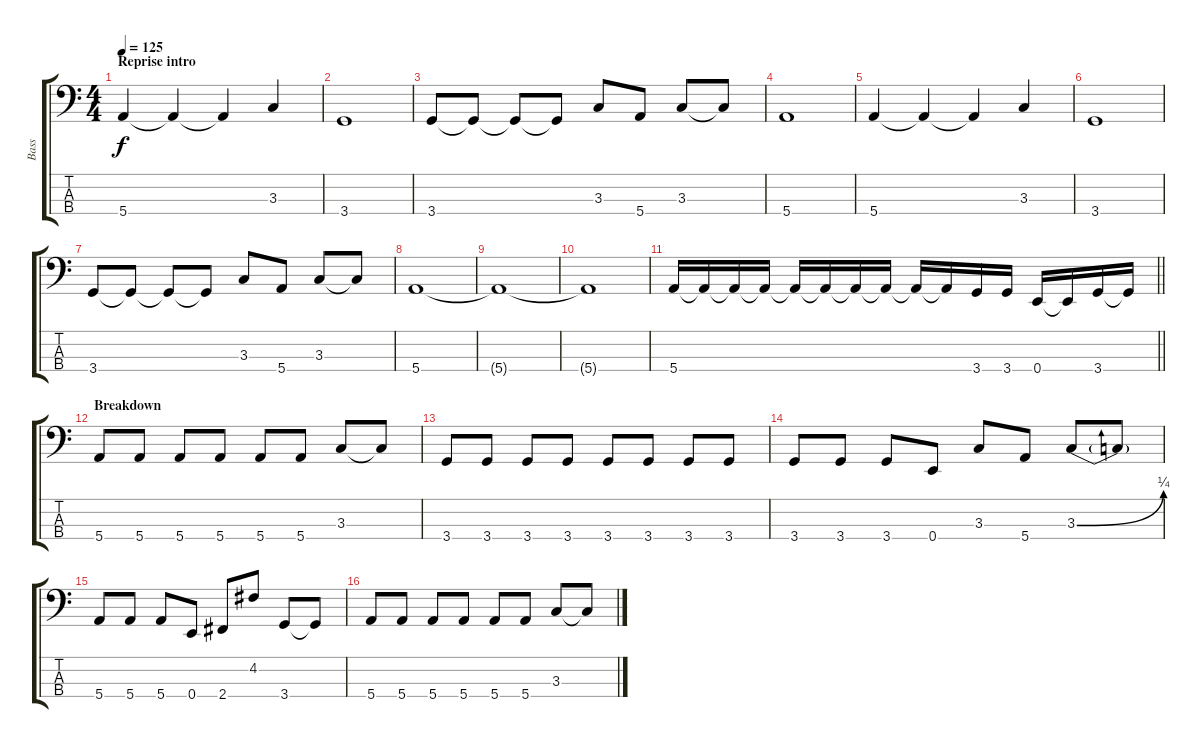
\track ("Bass" "Bass") {instrument electricbasspick}
\staff {score tabs}
\tuning (G2 D2 A1 E1) {hide}
\ts (4 4)
\section ("" "Reprise intro")
\tempo 125
\clef f4
\ks c
5.4.4{dy f} 5.4{t}.4 5.4{t}.4 3.3.4 |
3.4.1 |
3.4.8 3.4{t}.8 3.4{t}.8 3.4{t}.8 3.3.8 5.4.8 3.3.8 3.3{t}.8 |
5.4.1 |
5.4.4 5.4{t}.4 5.4{t}.4 3.3.4 |
3.4.1 |
3.4.8 3.4{t}.8 3.4{t}.8 3.4{t}.8 3.3.8 5.4.8 3.3.8 3.3{t}.8 |
5.4.1 |
5.4{t}.1 |
5.4{t}.1 |
\barLineRight lightlight
5.4.16 5.4{t}.16 5.4{t}.16 5.4{t}.16 5.4{t}.16 5.4{t}.16 5.4{t}.16 5.4{t}.16 5.4{t}.16 5.4{t}.16 3.4.16 3.4.16 0.4.16 0.4{t}.16 3.4.16 3.4{t}.16 |
\section ("" "Breakdown")
5.4.8 5.4.8 5.4.8 5.4.8 5.4.8 5.4.8 3.3.8 3.3{t}.8 |
3.4.8 3.4.8 3.4.8 3.4.8 3.4.8 3.4.8 3.4.8 3.4.8 |
3.4.8 3.4.8 3.4.8 0.4.8 3.3.8 5.4.8 3.3{be (bend 0 0 60 1)}.8 3.3{t}.8 |
5.4.8 5.4.8 5.4.8 0.4.8 2.4.8 4.2.8 3.4.8 3.4{t}.8 |
5.4.8 5.4.8 5.4.8 5.4.8 5.4.8 5.4.8 3.3.8 3.3{t}.8
